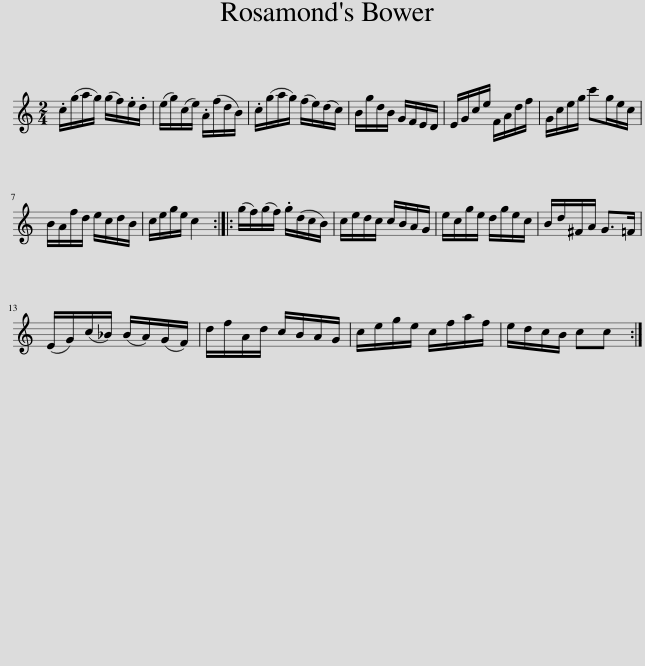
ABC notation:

X:1
L:1/8
M:2/4
I:linebreak $
K:C
V:1 treble
V:1
 .c/(g/a/g/) (g/f/).e/.d/ | (e/g/)(c/e/) .A/(f/d/B/) | .c/(g/a/g/) (f/e/)(d/c/) | B/g/d/B/ G/F/E/D/ | E/G/c/e/ F/A/d/f/ | %5
 G/c/e/g/ c'g/e/c/ |$ B/A/f/d/ e/c/d/B/ | c/e/g/e/ c2 :: (g/f/)(g/f/) .g/(d/c/B/) | c/e/d/c/ c/B/A/G/ | %10
 e/c/g/e/ d/g/e/c/ | B/d/^F/A/ G>=F |$ (E/G/)(c/_B/) (B/A/)(G/F/) | d/f/A/d/ c/B/A/G/ | c/e/g/e/ c/f/a/f/ | %15
 e/d/c/B/ cc :| %16
